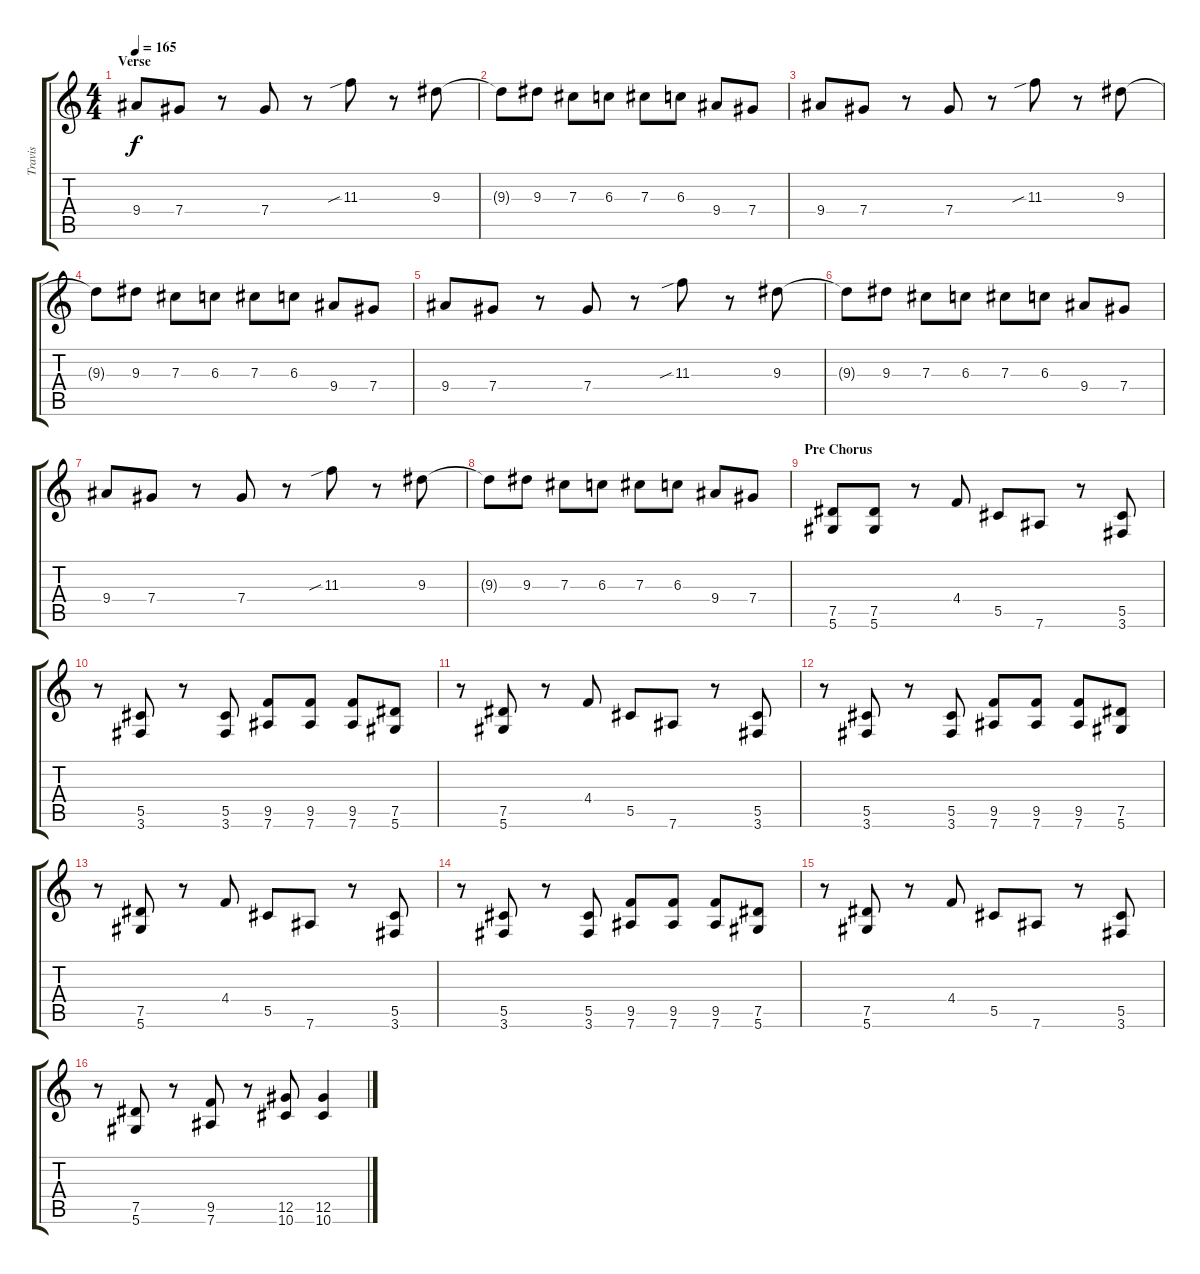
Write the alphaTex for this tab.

\track ("Travis" "Travis") {instrument overdrivenguitar}
\staff {score tabs}
\tuning (Eb4 Bb3 Gb3 Db3 Ab2 Eb2) {hide}
\ts (4 4)
\section ("" "Verse")
\tempo 165
\clef g2
\ks c
9.4.8{dy f volume 13} 7.4.8 r.8 7.4.8 r.8 11.3{sib}.8 r.8 9.3.8 |
9.3{t}.8 9.3.8 7.3.8 6.3.8 7.3.8 6.3.8 9.4.8 7.4.8 |
9.4.8 7.4.8 r.8 7.4.8 r.8 11.3{sib}.8 r.8 9.3.8 |
9.3{t}.8 9.3.8 7.3.8 6.3.8 7.3.8 6.3.8 9.4.8 7.4.8 |
9.4.8 7.4.8 r.8 7.4.8 r.8 11.3{sib}.8 r.8 9.3.8 |
9.3{t}.8 9.3.8 7.3.8 6.3.8 7.3.8 6.3.8 9.4.8 7.4.8 |
9.4.8 7.4.8 r.8 7.4.8 r.8 11.3{sib}.8 r.8 9.3.8 |
9.3{t}.8 9.3.8 7.3.8 6.3.8 7.3.8 6.3.8 9.4.8 7.4.8 |
\section ("" "Pre Chorus")
(7.5 5.6).8 (7.5 5.6).8 r.8 4.4.8 5.5.8 7.6.8 r.8 (5.5 3.6).8 |
r.8 (5.5 3.6).8 r.8 (5.5 3.6).8 (9.5 7.6).8 (9.5 7.6).8 (9.5 7.6).8 (7.5 5.6).8 |
r.8 (7.5 5.6).8 r.8 4.4.8 5.5.8 7.6.8 r.8 (5.5 3.6).8 |
r.8 (5.5 3.6).8 r.8 (5.5 3.6).8 (9.5 7.6).8 (9.5 7.6).8 (9.5 7.6).8 (7.5 5.6).8 |
r.8 (7.5 5.6).8 r.8 4.4.8 5.5.8 7.6.8 r.8 (5.5 3.6).8 |
r.8 (5.5 3.6).8 r.8 (5.5 3.6).8 (9.5 7.6).8 (9.5 7.6).8 (9.5 7.6).8 (7.5 5.6).8 |
r.8 (7.5 5.6).8 r.8 4.4.8 5.5.8 7.6.8 r.8 (5.5 3.6).8 |
r.8 (7.5 5.6).8 r.8 (9.5 7.6).8 r.8 (12.5 10.6).8 (12.5 10.6).4
